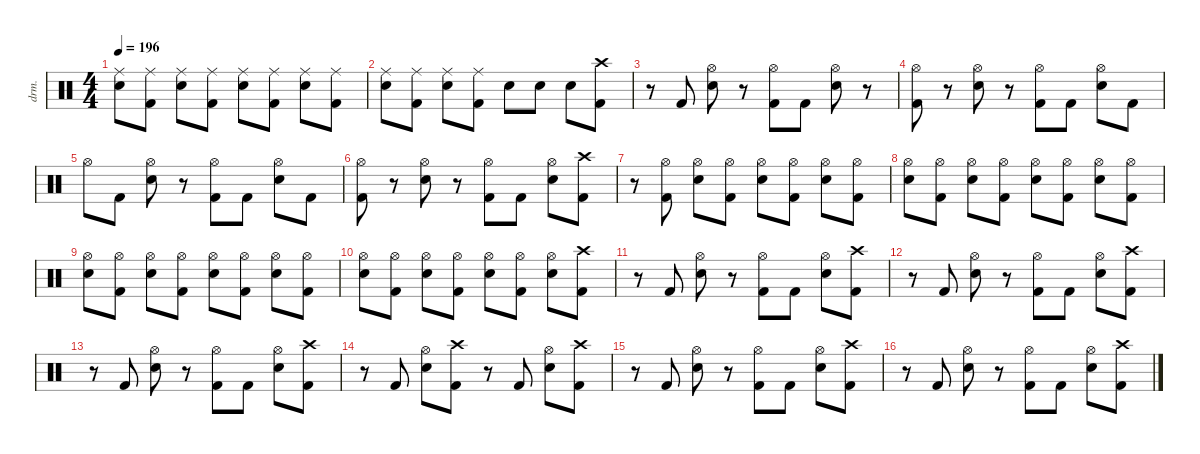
\defaultSystemsLayout 4
\hideDynamics
\bracketExtendMode nobrackets
\track ("Menza" "drm.") {instrument percussion}
\staff {score}
\articulation defaults
\ts (4 4)
\tempo 196
\clef neutral
\ks c
("Ride (middle)" "Snare (hit) 2").8{dy ff} ("Ride (middle)" "Kick (hit) 2").8 ("Ride (middle)" "Snare (hit) 2").8 ("Ride (middle)" "Kick (hit) 2").8 ("Ride (middle)" "Snare (hit) 2").8 ("Ride (middle)" "Kick (hit) 2").8 ("Ride (middle)" "Snare (hit) 2").8 ("Ride (middle)" "Kick (hit) 2").8 |
("Ride (middle)" "Snare (hit) 2").8 ("Ride (middle)" "Kick (hit) 2").8 ("Ride (middle)" "Snare (hit) 2").8 ("Ride (middle)" "Kick (hit) 2").8 "Snare (hit) 2".8{dy fff} "Snare (hit) 2".8 "Snare (hit) 2".8 ("Crash high (hit)" "Kick (hit) 2").8{dy ff} |
r.8 "Kick (hit) 2".8{dy fff} ("Hi-Hat (open)" "Snare (hit) 2").8{dy f} r.8 ("Hi-Hat (open)" "Kick (hit) 2").8 "Kick (hit) 2".8{dy fff} ("Hi-Hat (open)" "Snare (hit) 2").8{dy f} r.8 |
("Hi-Hat (open)" "Kick (hit) 2").8 r.8 ("Hi-Hat (open)" "Snare (hit) 2").8 r.8 ("Hi-Hat (open)" "Kick (hit) 2").8 "Kick (hit) 2".8{dy fff} ("Hi-Hat (open)" "Snare (hit) 2").8{dy f} "Kick (hit) 2".8{dy fff} |
"Hi-Hat (open)".8{dy f} "Kick (hit) 2".8{dy fff} ("Hi-Hat (open)" "Snare (hit) 2").8{dy f} r.8 ("Hi-Hat (open)" "Kick (hit) 2").8 "Kick (hit) 2".8{dy fff} ("Hi-Hat (open)" "Snare (hit) 2").8{dy f} "Kick (hit) 2".8{dy fff} |
("Hi-Hat (open)" "Kick (hit) 2").8{dy f} r.8 ("Hi-Hat (open)" "Snare (hit) 2").8 r.8 ("Hi-Hat (open)" "Kick (hit) 2").8 "Kick (hit) 2".8{dy fff} ("Hi-Hat (open)" "Snare (hit) 2").8{dy f} ("Crash high (hit)" "Kick (hit) 2").8{dy ff} |
r.8 ("Hi-Hat (open)" "Kick (hit) 2").8{dy f} ("Hi-Hat (open)" "Snare (hit) 2").8 ("Hi-Hat (open)" "Kick (hit) 2").8 ("Hi-Hat (open)" "Snare (hit) 2").8 ("Hi-Hat (open)" "Kick (hit) 2").8 ("Hi-Hat (open)" "Snare (hit) 2").8 ("Hi-Hat (open)" "Kick (hit) 2").8 |
("Hi-Hat (open)" "Snare (hit) 2").8 ("Hi-Hat (open)" "Kick (hit) 2").8 ("Hi-Hat (open)" "Snare (hit) 2").8 ("Hi-Hat (open)" "Kick (hit) 2").8 ("Hi-Hat (open)" "Snare (hit) 2").8 ("Hi-Hat (open)" "Kick (hit) 2").8 ("Hi-Hat (open)" "Snare (hit) 2").8 ("Hi-Hat (open)" "Kick (hit) 2").8 |
("Hi-Hat (open)" "Snare (hit) 2").8 ("Hi-Hat (open)" "Kick (hit) 2").8 ("Hi-Hat (open)" "Snare (hit) 2").8 ("Hi-Hat (open)" "Kick (hit) 2").8 ("Hi-Hat (open)" "Snare (hit) 2").8 ("Hi-Hat (open)" "Kick (hit) 2").8 ("Hi-Hat (open)" "Snare (hit) 2").8 ("Hi-Hat (open)" "Kick (hit) 2").8 |
("Hi-Hat (open)" "Snare (hit) 2").8 ("Hi-Hat (open)" "Kick (hit) 2").8 ("Hi-Hat (open)" "Snare (hit) 2").8 ("Hi-Hat (open)" "Kick (hit) 2").8 ("Hi-Hat (open)" "Snare (hit) 2").8 ("Hi-Hat (open)" "Kick (hit) 2").8 ("Hi-Hat (open)" "Snare (hit) 2").8 ("Crash high (hit)" "Kick (hit) 2").8{dy ff} |
r.8 "Kick (hit) 2".8{dy fff} ("Hi-Hat (open)" "Snare (hit) 2").8{dy f} r.8 ("Hi-Hat (open)" "Kick (hit) 2").8 "Kick (hit) 2".8{dy fff} ("Hi-Hat (open)" "Snare (hit) 2").8{dy f} ("Crash high (hit)" "Kick (hit) 2").8{dy ff} |
r.8 "Kick (hit) 2".8{dy fff} ("Hi-Hat (open)" "Snare (hit) 2").8{dy f} r.8 ("Hi-Hat (open)" "Kick (hit) 2").8 "Kick (hit) 2".8{dy fff} ("Hi-Hat (open)" "Snare (hit) 2").8{dy f} ("Crash high (hit)" "Kick (hit) 2").8{dy ff} |
r.8 "Kick (hit) 2".8{dy fff} ("Hi-Hat (open)" "Snare (hit) 2").8{dy f} r.8 ("Hi-Hat (open)" "Kick (hit) 2").8 "Kick (hit) 2".8{dy fff} ("Hi-Hat (open)" "Snare (hit) 2").8{dy f} ("Crash high (hit)" "Kick (hit) 2").8{dy ff} |
r.8 "Kick (hit) 2".8{dy fff} ("Hi-Hat (open)" "Snare (hit) 2").8{dy f} ("Crash high (hit)" "Kick (hit) 2").8{dy ff} r.8 "Kick (hit) 2".8{dy fff} ("Hi-Hat (open)" "Snare (hit) 2").8{dy f} ("Crash high (hit)" "Kick (hit) 2").8{dy ff} |
r.8 "Kick (hit) 2".8{dy fff} ("Hi-Hat (open)" "Snare (hit) 2").8{dy f} r.8 ("Hi-Hat (open)" "Kick (hit) 2").8 "Kick (hit) 2".8{dy fff} ("Hi-Hat (open)" "Snare (hit) 2").8{dy f} ("Crash high (hit)" "Kick (hit) 2").8{dy ff} |
r.8 "Kick (hit) 2".8{dy fff} ("Hi-Hat (open)" "Snare (hit) 2").8{dy f} r.8 ("Hi-Hat (open)" "Kick (hit) 2").8 "Kick (hit) 2".8{dy fff} ("Hi-Hat (open)" "Snare (hit) 2").8{dy f} ("Crash high (hit)" "Kick (hit) 2").8{dy ff}
